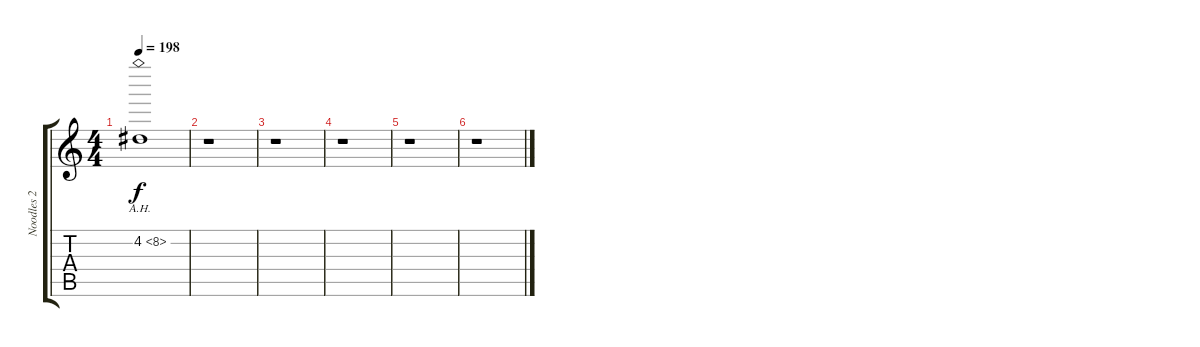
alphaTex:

\track ("Noodles 2" "Noodles 2") {instrument distortionguitar}
\staff {score tabs}
\tuning (E4 B3 G3 D3 A2 E2) {hide}
\ts (4 4)
\tempo 198
\clef g2
\ks c
4.2{ah 4}.1{dy f} |
r.1 |
r.1 |
r.1 |
r.1 |
r.1
